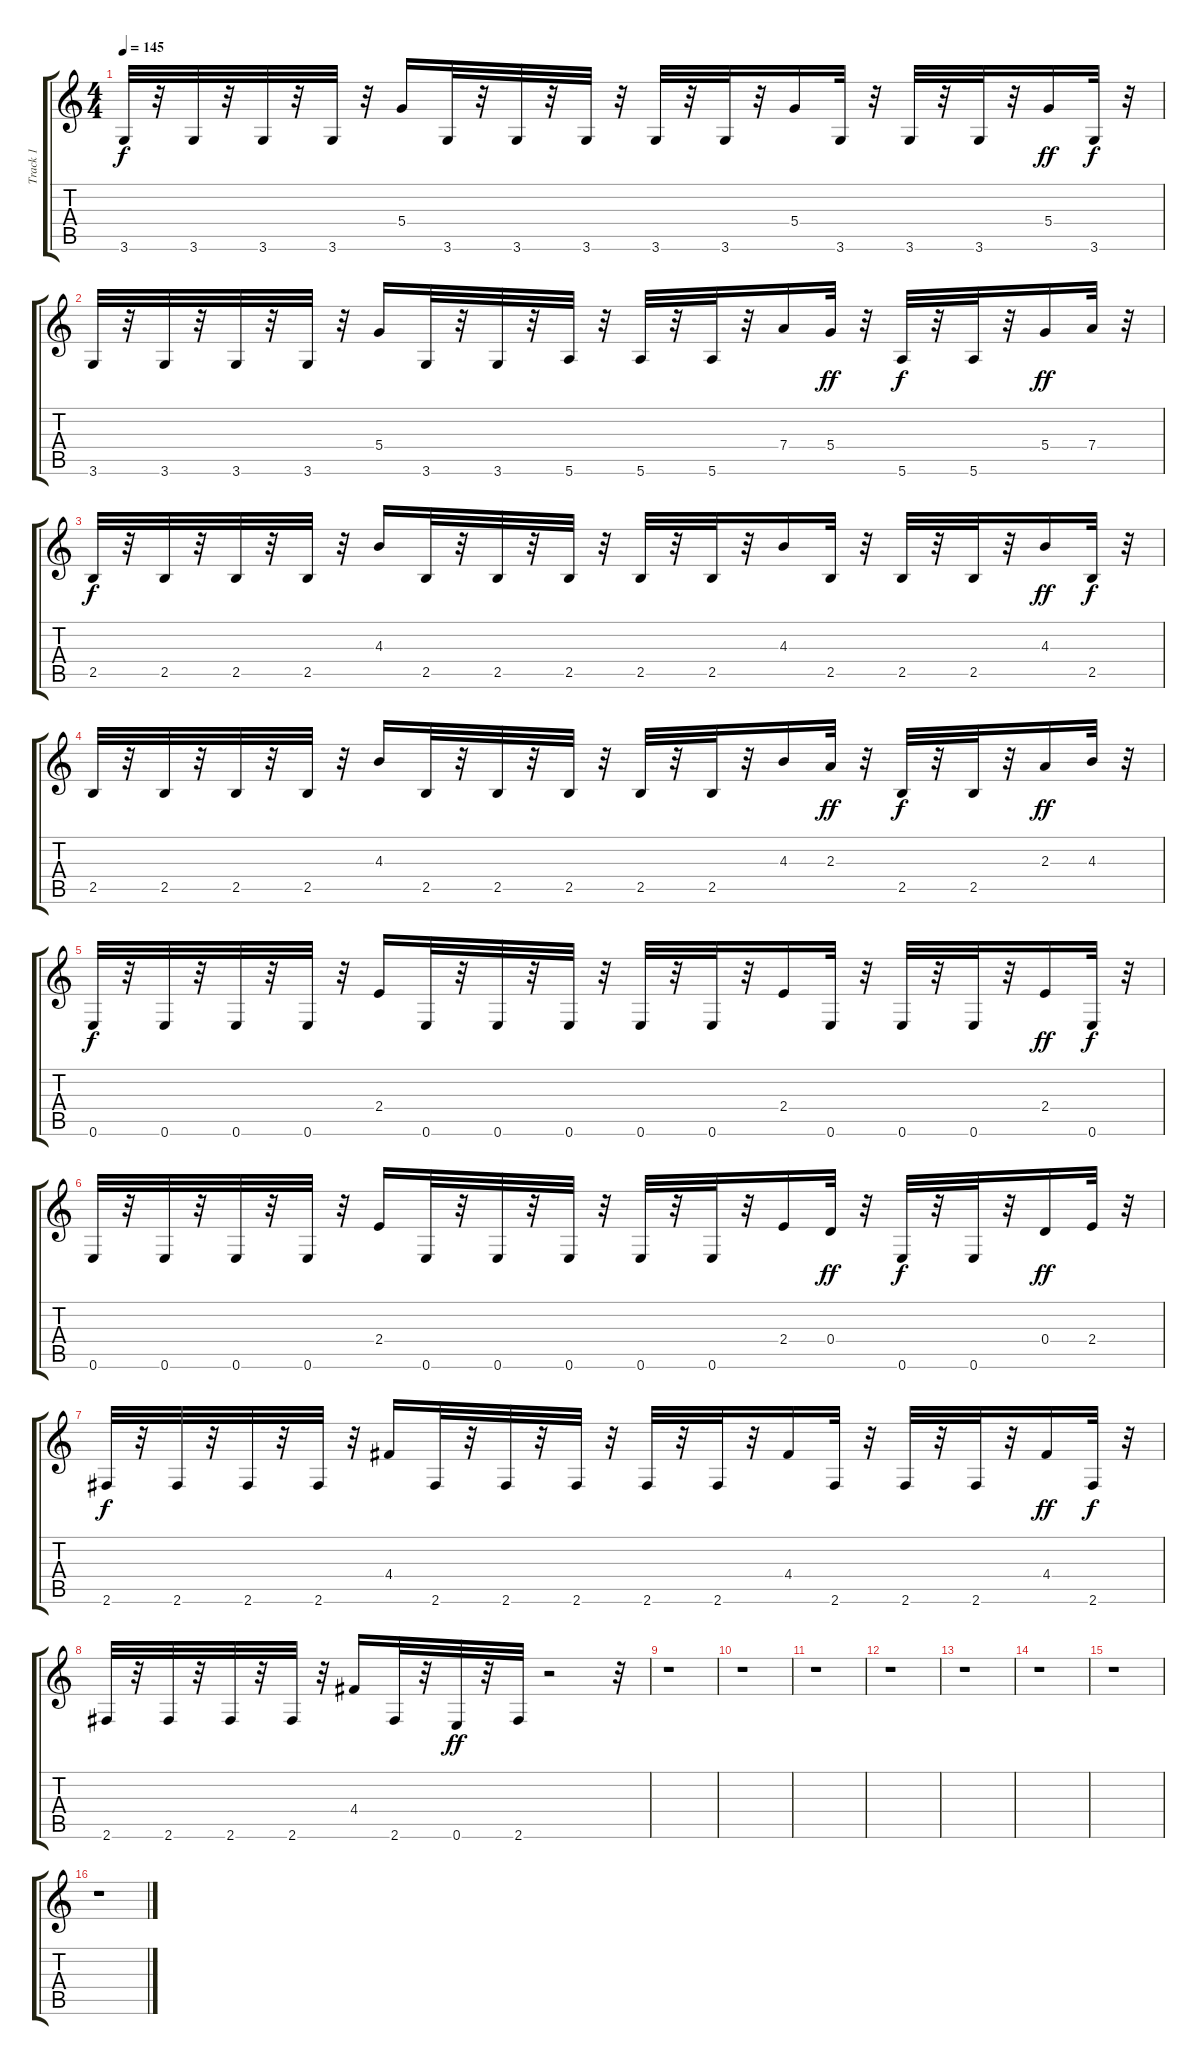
\track ("Track 1" "Track 1") {instrument distortionguitar}
\staff {score tabs}
\tuning (E4 B3 G3 D3 A2 E2) {hide}
\ts (4 4)
\tempo 145
\clef g2
\ks c
3.6.32{dy f} r.32 3.6.32 r.32 3.6.32 r.32 3.6.32 r.32 5.4.16 3.6.32 r.32 3.6.32 r.32 3.6.32 r.32 3.6.32 r.32 3.6.32 r.32 5.4.16 3.6.32 r.32 3.6.32 r.32 3.6.32 r.32 5.4.16{dy ff} 3.6.32{dy f} r.32 |
3.6.32 r.32 3.6.32 r.32 3.6.32 r.32 3.6.32 r.32 5.4.16 3.6.32 r.32 3.6.32 r.32 5.6.32 r.32 5.6.32 r.32 5.6.32 r.32 7.4.16 5.4.32{dy ff} r.32 5.6.32{dy f} r.32 5.6.32 r.32 5.4.16{dy ff} 7.4.32 r.32 |
2.5.32{dy f} r.32 2.5.32 r.32 2.5.32 r.32 2.5.32 r.32 4.3.16 2.5.32 r.32 2.5.32 r.32 2.5.32 r.32 2.5.32 r.32 2.5.32 r.32 4.3.16 2.5.32 r.32 2.5.32 r.32 2.5.32 r.32 4.3.16{dy ff} 2.5.32{dy f} r.32 |
2.5.32 r.32 2.5.32 r.32 2.5.32 r.32 2.5.32 r.32 4.3.16 2.5.32 r.32 2.5.32 r.32 2.5.32 r.32 2.5.32 r.32 2.5.32 r.32 4.3.16 2.3.32{dy ff} r.32 2.5.32{dy f} r.32 2.5.32 r.32 2.3.16{dy ff} 4.3.32 r.32 |
0.6.32{dy f} r.32 0.6.32 r.32 0.6.32 r.32 0.6.32 r.32 2.4.16 0.6.32 r.32 0.6.32 r.32 0.6.32 r.32 0.6.32 r.32 0.6.32 r.32 2.4.16 0.6.32 r.32 0.6.32 r.32 0.6.32 r.32 2.4.16{dy ff} 0.6.32{dy f} r.32 |
0.6.32 r.32 0.6.32 r.32 0.6.32 r.32 0.6.32 r.32 2.4.16 0.6.32 r.32 0.6.32 r.32 0.6.32 r.32 0.6.32 r.32 0.6.32 r.32 2.4.16 0.4.32{dy ff} r.32 0.6.32{dy f} r.32 0.6.32 r.32 0.4.16{dy ff} 2.4.32 r.32 |
2.6.32{dy f} r.32 2.6.32 r.32 2.6.32 r.32 2.6.32 r.32 4.4.16 2.6.32 r.32 2.6.32 r.32 2.6.32 r.32 2.6.32 r.32 2.6.32 r.32 4.4.16 2.6.32 r.32 2.6.32 r.32 2.6.32 r.32 4.4.16{dy ff} 2.6.32{dy f} r.32 |
2.6.32 r.32 2.6.32 r.32 2.6.32 r.32 2.6.32 r.32 4.4.16 2.6.32 r.32 0.6.32{dy ff} r.32 2.6.32 r.2 r.32 |
r.1 |
r.1 |
r.1 |
r.1 |
r.1 |
r.1 |
r.1 |
r.1
